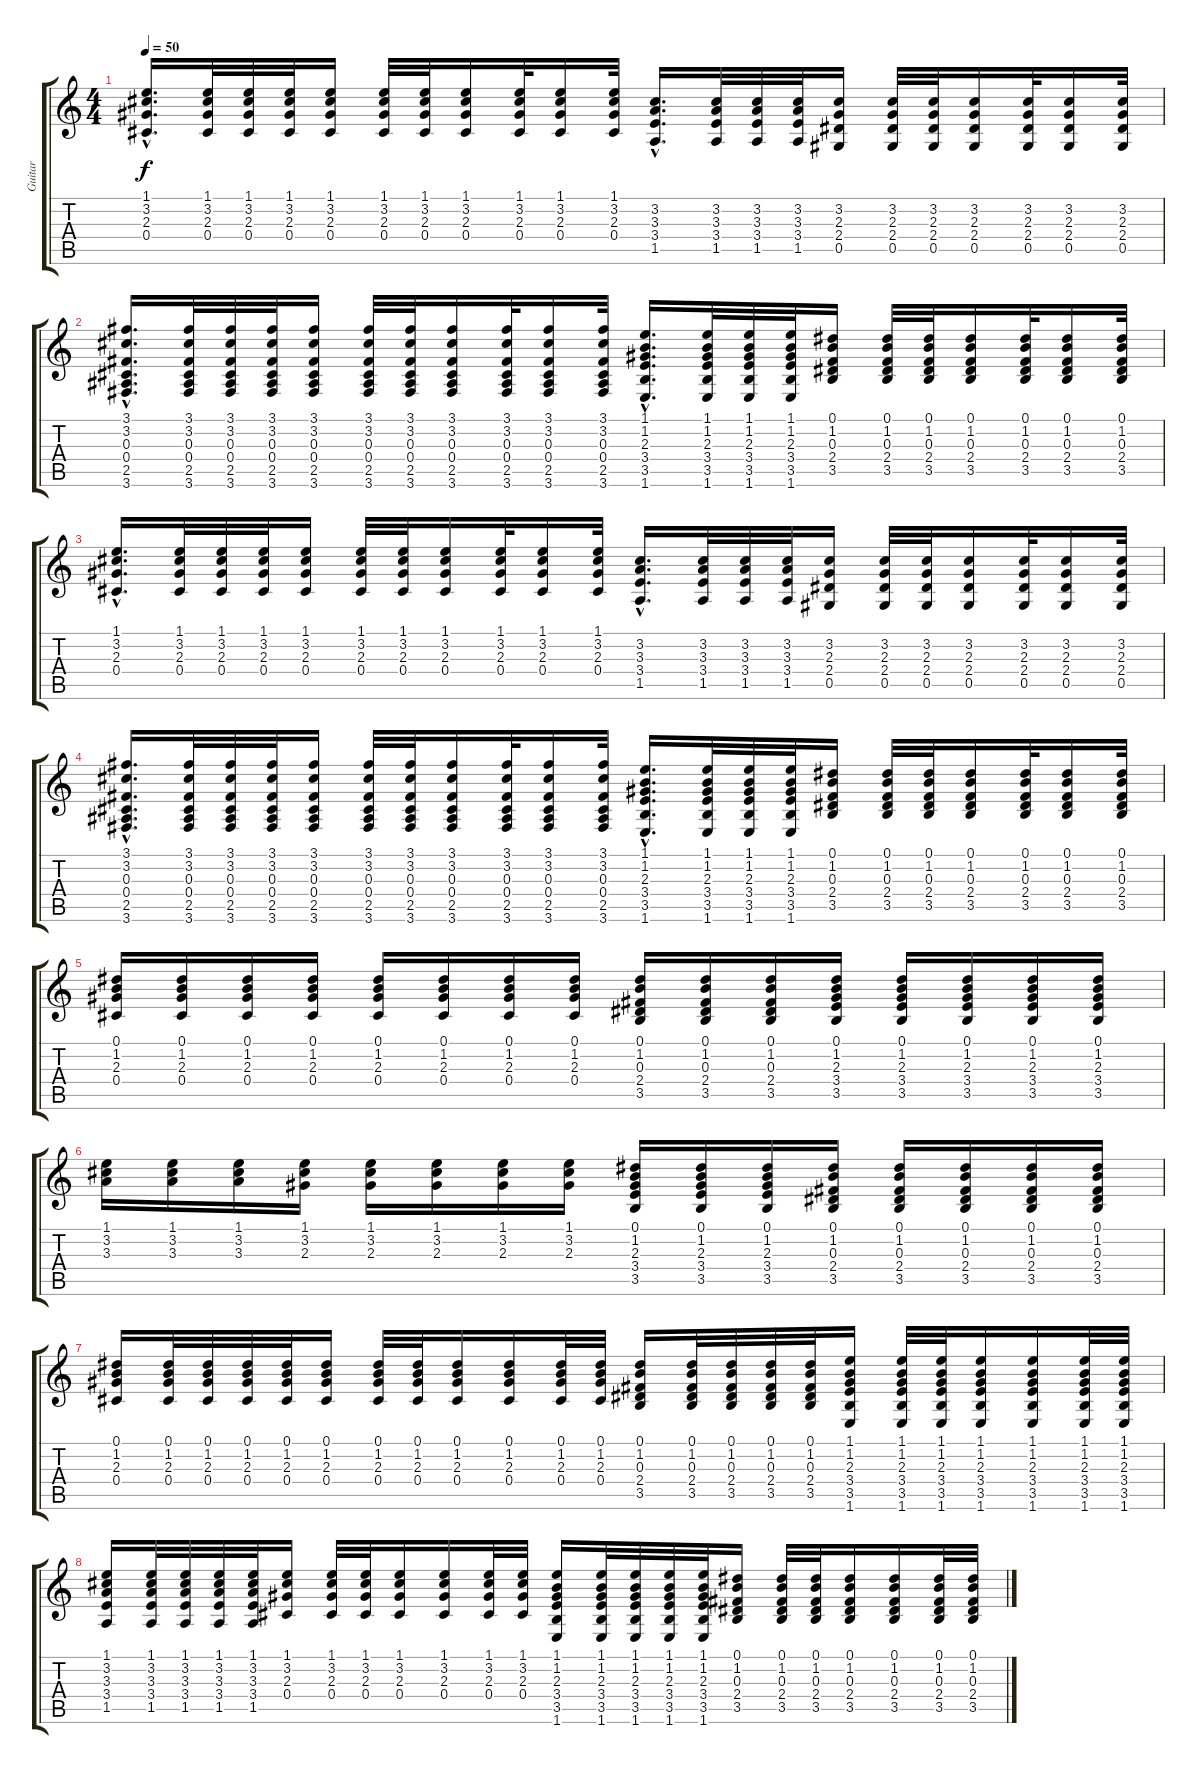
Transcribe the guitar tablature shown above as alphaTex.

\track ("Guitar" "Guitar") {instrument acousticguitarsteel}
\staff {score tabs}
\tuning (Eb4 Bb3 Gb3 Db3 Ab2 Eb2) {hide}
\ts (4 4)
\tempo 50
\clef g2
\ks c
(1.1{hac} 3.2{hac} 2.3{hac} 0.4{hac}).16{d dy f} (1.1 3.2 2.3 0.4).32 (1.1 3.2 2.3 0.4).32 (1.1 3.2 2.3 0.4).32 (1.1 3.2 2.3 0.4).16 (1.1 3.2 2.3 0.4).32 (1.1 3.2 2.3 0.4).32 (1.1 3.2 2.3 0.4).16 (1.1 3.2 2.3 0.4).32 (1.1 3.2 2.3 0.4).16 (1.1 3.2 2.3 0.4).32 (3.2{hac} 3.3{hac} 3.4{hac} 1.5{hac}).16{d} (3.2 3.3 3.4 1.5).32 (3.2 3.3 3.4 1.5).32 (3.2 3.3 3.4 1.5).32 (3.2 2.3 2.4 0.5).16 (3.2 2.3 2.4 0.5).32 (3.2 2.3 2.4 0.5).32 (3.2 2.3 2.4 0.5).16 (3.2 2.3 2.4 0.5).32 (3.2 2.3 2.4 0.5).16 (3.2 2.3 2.4 0.5).32 |
(3.1{hac} 3.2{hac} 0.3{hac} 0.4{hac} 2.5{hac} 3.6{hac}).16{d} (3.1 3.2 0.3 0.4 2.5 3.6).32 (3.1 3.2 0.3 0.4 2.5 3.6).32 (3.1 3.2 0.3 0.4 2.5 3.6).32 (3.1 3.2 0.3 0.4 2.5 3.6).16 (3.1 3.2 0.3 0.4 2.5 3.6).32 (3.1 3.2 0.3 0.4 2.5 3.6).32 (3.1 3.2 0.3 0.4 2.5 3.6).16 (3.1 3.2 0.3 0.4 2.5 3.6).32 (3.1 3.2 0.3 0.4 2.5 3.6).16 (3.1 3.2 0.3 0.4 2.5 3.6).32 (1.1{hac} 1.2{hac} 2.3{hac} 3.4{hac} 3.5{hac} 1.6{hac}).16{d} (1.1 1.2 2.3 3.4 3.5 1.6).32 (1.1 1.2 2.3 3.4 3.5 1.6).32 (1.1 1.2 2.3 3.4 3.5 1.6).32 (0.1 1.2 0.3 2.4 3.5).16 (0.1 1.2 0.3 2.4 3.5).32 (0.1 1.2 0.3 2.4 3.5).32 (0.1 1.2 0.3 2.4 3.5).16 (0.1 1.2 0.3 2.4 3.5).32 (0.1 1.2 0.3 2.4 3.5).16 (0.1 1.2 0.3 2.4 3.5).32 |
(1.1{hac} 3.2{hac} 2.3{hac} 0.4{hac}).16{d} (1.1 3.2 2.3 0.4).32 (1.1 3.2 2.3 0.4).32 (1.1 3.2 2.3 0.4).32 (1.1 3.2 2.3 0.4).16 (1.1 3.2 2.3 0.4).32 (1.1 3.2 2.3 0.4).32 (1.1 3.2 2.3 0.4).16 (1.1 3.2 2.3 0.4).32 (1.1 3.2 2.3 0.4).16 (1.1 3.2 2.3 0.4).32 (3.2{hac} 3.3{hac} 3.4{hac} 1.5{hac}).16{d} (3.2 3.3 3.4 1.5).32 (3.2 3.3 3.4 1.5).32 (3.2 3.3 3.4 1.5).32 (3.2 2.3 2.4 0.5).16 (3.2 2.3 2.4 0.5).32 (3.2 2.3 2.4 0.5).32 (3.2 2.3 2.4 0.5).16 (3.2 2.3 2.4 0.5).32 (3.2 2.3 2.4 0.5).16 (3.2 2.3 2.4 0.5).32 |
(3.1{hac} 3.2{hac} 0.3{hac} 0.4{hac} 2.5{hac} 3.6{hac}).16{d} (3.1 3.2 0.3 0.4 2.5 3.6).32 (3.1 3.2 0.3 0.4 2.5 3.6).32 (3.1 3.2 0.3 0.4 2.5 3.6).32 (3.1 3.2 0.3 0.4 2.5 3.6).16 (3.1 3.2 0.3 0.4 2.5 3.6).32 (3.1 3.2 0.3 0.4 2.5 3.6).32 (3.1 3.2 0.3 0.4 2.5 3.6).16 (3.1 3.2 0.3 0.4 2.5 3.6).32 (3.1 3.2 0.3 0.4 2.5 3.6).16 (3.1 3.2 0.3 0.4 2.5 3.6).32 (1.1{hac} 1.2{hac} 2.3{hac} 3.4{hac} 3.5{hac} 1.6{hac}).16{d} (1.1 1.2 2.3 3.4 3.5 1.6).32 (1.1 1.2 2.3 3.4 3.5 1.6).32 (1.1 1.2 2.3 3.4 3.5 1.6).32 (0.1 1.2 0.3 2.4 3.5).16 (0.1 1.2 0.3 2.4 3.5).32 (0.1 1.2 0.3 2.4 3.5).32 (0.1 1.2 0.3 2.4 3.5).16 (0.1 1.2 0.3 2.4 3.5).32 (0.1 1.2 0.3 2.4 3.5).16 (0.1 1.2 0.3 2.4 3.5).32 |
(0.1 1.2 2.3 0.4).16 (0.1 1.2 2.3 0.4).16 (0.1 1.2 2.3 0.4).16 (0.1 1.2 2.3 0.4).16 (0.1 1.2 2.3 0.4).16 (0.1 1.2 2.3 0.4).16 (0.1 1.2 2.3 0.4).16 (0.1 1.2 2.3 0.4).16 (0.1 1.2 0.3 2.4 3.5).16 (0.1 1.2 0.3 2.4 3.5).16 (0.1 1.2 0.3 2.4 3.5).16 (0.1 1.2 2.3 3.4 3.5).16 (0.1 1.2 2.3 3.4 3.5).16 (0.1 1.2 2.3 3.4 3.5).16 (0.1 1.2 2.3 3.4 3.5).16 (0.1 1.2 2.3 3.4 3.5).16 |
(1.1 3.2 3.3).16 (1.1 3.2 3.3).16 (1.1 3.2 3.3).16 (1.1 3.2 2.3).16 (1.1 3.2 2.3).16 (1.1 3.2 2.3).16 (1.1 3.2 2.3).16 (1.1 3.2 2.3).16 (0.1 1.2 2.3 3.4 3.5).16 (0.1 1.2 2.3 3.4 3.5).16 (0.1 1.2 2.3 3.4 3.5).16 (0.1 1.2 0.3 2.4 3.5).16 (0.1 1.2 0.3 2.4 3.5).16 (0.1 1.2 0.3 2.4 3.5).16 (0.1 1.2 0.3 2.4 3.5).16 (0.1 1.2 0.3 2.4 3.5).16 |
(0.1 1.2 2.3 0.4).16 (0.1 1.2 2.3 0.4).32 (0.1 1.2 2.3 0.4).32 (0.1 1.2 2.3 0.4).32 (0.1 1.2 2.3 0.4).32 (0.1 1.2 2.3 0.4).16 (0.1 1.2 2.3 0.4).32 (0.1 1.2 2.3 0.4).32 (0.1 1.2 2.3 0.4).16 (0.1 1.2 2.3 0.4).16 (0.1 1.2 2.3 0.4).32 (0.1 1.2 2.3 0.4).32 (0.1 1.2 0.3 2.4 3.5).16 (0.1 1.2 0.3 2.4 3.5).32 (0.1 1.2 0.3 2.4 3.5).32 (0.1 1.2 0.3 2.4 3.5).32 (0.1 1.2 0.3 2.4 3.5).32 (1.1 1.2 2.3 3.4 3.5 1.6).16 (1.1 1.2 2.3 3.4 3.5 1.6).32 (1.1 1.2 2.3 3.4 3.5 1.6).32 (1.1 1.2 2.3 3.4 3.5 1.6).16 (1.1 1.2 2.3 3.4 3.5 1.6).16 (1.1 1.2 2.3 3.4 3.5 1.6).32 (1.1 1.2 2.3 3.4 3.5 1.6).32 |
(1.1 3.2 3.3 3.4 1.5).16 (1.1 3.2 3.3 3.4 1.5).32 (1.1 3.2 3.3 3.4 1.5).32 (1.1 3.2 3.3 3.4 1.5).32 (1.1 3.2 3.3 3.4 1.5).32 (1.1 3.2 2.3 0.4).16 (1.1 3.2 2.3 0.4).32 (1.1 3.2 2.3 0.4).32 (1.1 3.2 2.3 0.4).16 (1.1 3.2 2.3 0.4).16 (1.1 3.2 2.3 0.4).32 (1.1 3.2 2.3 0.4).32 (1.1 1.2 2.3 3.4 3.5 1.6).16 (1.1 1.2 2.3 3.4 3.5 1.6).32 (1.1 1.2 2.3 3.4 3.5 1.6).32 (1.1 1.2 2.3 3.4 3.5 1.6).32 (1.1 1.2 2.3 3.4 3.5 1.6).32 (0.1 1.2 0.3 2.4 3.5).16 (0.1 1.2 0.3 2.4 3.5).32 (0.1 1.2 0.3 2.4 3.5).32 (0.1 1.2 0.3 2.4 3.5).16 (0.1 1.2 0.3 2.4 3.5).16 (0.1 1.2 0.3 2.4 3.5).32 (0.1 1.2 0.3 2.4 3.5).32
